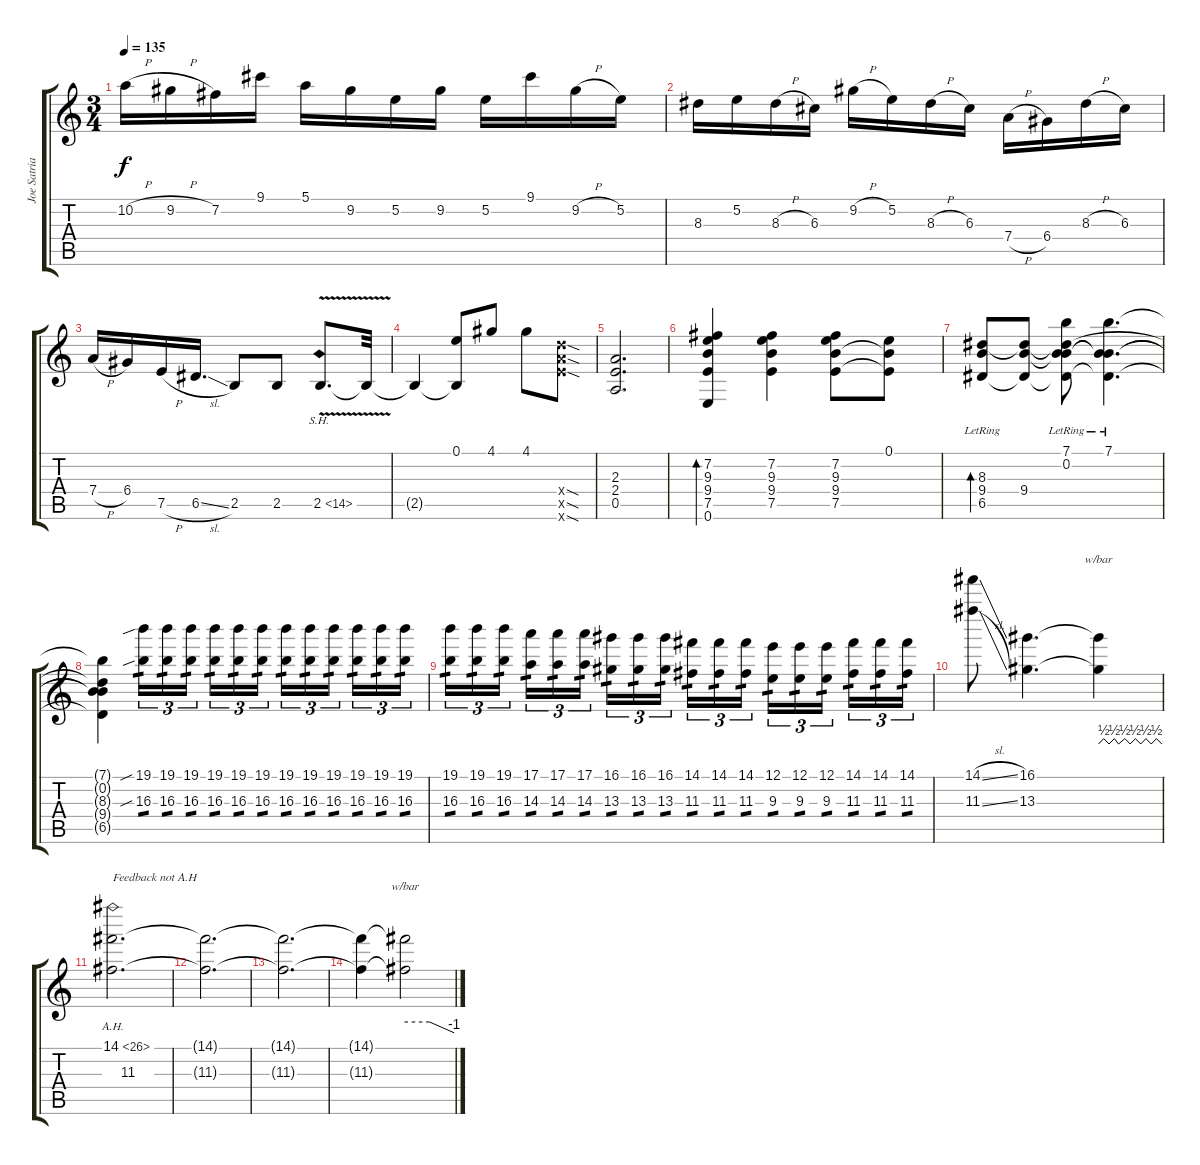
\track ("Joe Satriani" "Joe Satria") {instrument acousticguitarsteel}
\staff {score tabs}
\tuning (E4 B3 G3 D3 A2 E2) {hide}
\ts (3 4)
\tempo 135
\clef g2
\ks c
10.2{h}.16{dy f} 9.2{h}.16 7.2.16 9.1.16 5.1.16 9.2.16 5.2.16 9.2.16 5.2.16 9.1.16 9.2{h}.16 5.2.16 |
8.3.16 5.2.16 8.3{h}.16 6.3.16 9.2{h}.16 5.2.16 8.3{h}.16 6.3.16 7.4{h}.16 6.4.16 8.3{h}.16 6.3.16 |
7.4{h}.16 6.4.16 7.5{h}.16 6.5{sl}.16{d} 2.5.8 2.5.8 2.5{sh 12 v}.8{d} 2.5{t}.32 |
2.5{t}.4 (0.1 2.5{t}).8 4.1.8 4.1.8 (12.4{sod x} 12.5{sod x} 12.6{sod x}).8 |
(2.3 2.4 0.5).2{d} |
(7.2 9.3 9.4 7.5 0.6).4{bd 120} (7.2 9.3 9.4 7.5).4 (7.2 9.3 9.4 7.5).8 (0.1 9.4{t} 7.5{t}).8 |
(8.3 9.4{lr} 6.5{lr}).8{bd 480} (8.3{t} 9.4 6.5{t}).8 (7.1 0.2{lr} 8.3{t} 9.4{t} 6.5{t}).8 (7.1{lr} 0.2{t} 9.4{t} 6.5{t}).4{d} |
(7.1{t} 0.2{t} 8.3{t} 9.4{t} 6.5{t}).4 (19.1{sib} 16.3{sib}).16{tu (3 2) tp 1} (19.1 16.3).16{tu (3 2) tp 1} (19.1 16.3).16{tu (3 2) tp 1 beam splitsecondary} (19.1 16.3).16{tu (3 2) tp 1} (19.1 16.3).16{tu (3 2) tp 1} (19.1 16.3).16{tu (3 2) tp 1} (19.1 16.3).16{tu (3 2) tp 1} (19.1 16.3).16{tu (3 2) tp 1} (19.1 16.3).16{tu (3 2) tp 1 beam splitsecondary} (19.1 16.3).16{tu (3 2) tp 1} (19.1 16.3).16{tu (3 2) tp 1} (19.1 16.3).16{tu (3 2) tp 1} |
(19.1 16.3).16{tu (3 2) tp 1} (19.1 16.3).16{tu (3 2) tp 1} (19.1 16.3).16{tu (3 2) tp 1 beam splitsecondary} (17.1 14.3).16{tu (3 2) tp 1} (17.1 14.3).16{tu (3 2) tp 1} (17.1 14.3).16{tu (3 2) tp 1} (16.1 13.3).16{tu (3 2) tp 1} (16.1 13.3).16{tu (3 2) tp 1} (16.1 13.3).16{tu (3 2) tp 1 beam splitsecondary} (14.1 11.3).16{tu (3 2) tp 1} (14.1 11.3).16{tu (3 2) tp 1} (14.1 11.3).16{tu (3 2) tp 1} (12.1 9.3).16{tu (3 2) tp 1} (12.1 9.3).16{tu (3 2) tp 1} (12.1 9.3).16{tu (3 2) tp 1 beam splitsecondary} (14.1 11.3).16{tu (3 2) tp 1} (14.1 11.3).16{tu (3 2) tp 1} (14.1 11.3).16{tu (3 2) tp 1} |
(14.1{sl} 11.3{sl}).8{ot 15mb} (16.1 13.3).4{d} (16.1{t} 13.3{t}).4{tbe (custom default 0 0 5 2 10 0 15 2 19 0 25 2 30 0 35 2 40 0 45 2 50 0 55 2 60 0)} |
(14.1{ah 12} 11.3).2{d txt "Feedback not A.H"} |
(14.1{t} 11.3{t}).2{d} |
(14.1{t} 11.3{t}).2{d} |
(14.1{t} 11.3{t}).4 (14.1{t} 11.3{t}).2{tbe (custom default 0 0 30 0 60 -4)}
